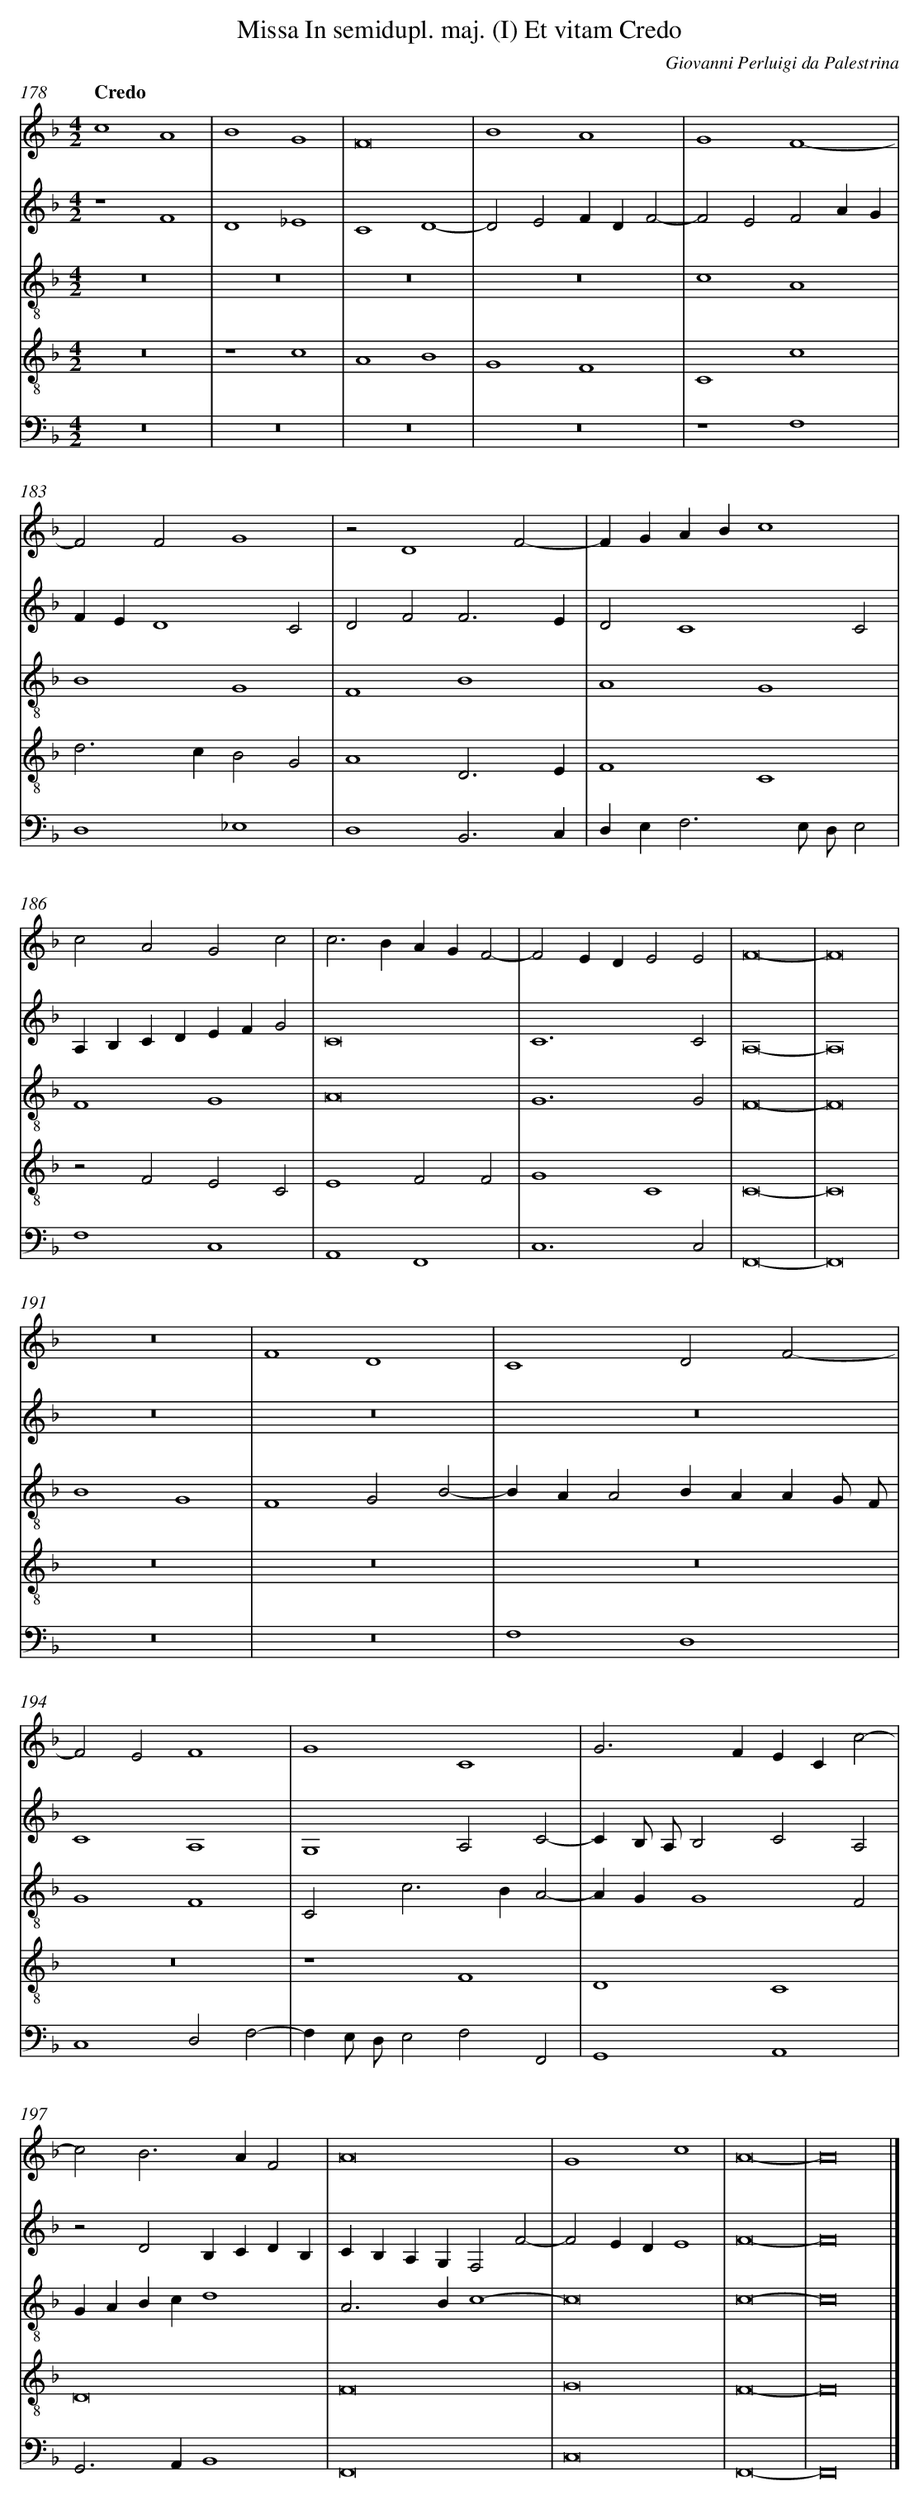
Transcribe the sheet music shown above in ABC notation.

X:1
T: Missa In semidupl. maj. (I) Et vitam Credo
C: Giovanni Perluigi da Palestrina
L: 1/4
M: 4/2
Q: "Credo"
V: 1 clef=treble
V: 2 clef=treble
V: 3 clef=treble-8
V: 4 clef=treble-8
V: 5 clef=bass
K: F
[V:1] c4A4 |
[V:2] z4F4 |
[V:3] z8 |
[V:4] z8 |
[V:5] z8 |
[V:1] B4G4 |
[V:2] D4_E4 |
[V:3] z8 |
[V:4] z4c4 |
[V:5] z8 |
[V:1] F8 |
[V:2] C4D4- |
[V:3] z8 |
[V:4] A4B4 |
[V:5] z8 |
[V:1] B4A4 |
[V:2] D2E2FDF2- |
[V:3] z8 |
[V:4] G4F4 |
[V:5] z8 |
[V:1] G4F4- |
[V:2] F2E2F2AG |
[V:3] c4A4 |
[V:4] C4c4 |
[V:5] z4F,4 |
[V:1] F2F2G4 |
[V:2] FED4C2 |
[V:3] B4G4 |
[V:4] d2>c2B2G2 |
[V:5] D,4_E,4 |
[V:1] z2D4F2- |
[V:2] D2F2F3E |
[V:3] F4B4 |
[V:4] A4D3E |
[V:5] D,4B,,3C, |
[V:1] FGABc4 |
[V:2] D2C4C2 |
[V:3] A4G4 |
[V:4] F4C4 |
[V:5] D,E,2<F,2E,/ D,/E,2 |
[V:1] c2A2G2c2 |
[V:2] A,B,CDEFG2 |
[V:3] F4G4 |
[V:4] z2F2E2C2 |
[V:5] F,4C,4 |
[V:1] c2>B2AGF2- |
[V:2] C8 |
[V:3] A8 |
[V:4] E4F2F2 |
[V:5] A,,4F,,4 |
[V:1] F2EDE2E2 |
[V:2] C6C2 |
[V:3] G6G2 |
[V:4] G4C4 |
[V:5] C,6C,2 |
[V:1] F8- |
[V:2] A,8- |
[V:3] F8- |
[V:4] C8- |
[V:5] F,,8- |
[V:1] F8 |
[V:2] A,8 |
[V:3] F8 |
[V:4] C8 |
[V:5] F,,8 |
[V:1] z8 |
[V:2] z8 |
[V:3] B4G4 |
[V:4] z8 |
[V:5] z8 |
[V:1] F4D4 |
[V:2] z8 |
[V:3] F4G2B2- |
[V:4] z8 |
[V:5] z8 |
[V:1] C4D2F2- |
[V:2] z8 |
[V:3] BAA2BAAG/ F/ |
[V:4] z8 |
[V:5] F,4D,4 |
[V:1] F2E2F4 |
[V:2] C4A,4 |
[V:3] G4F4 |
[V:4] z8 |
[V:5] C,4D,2F,2- |
[V:1] G4C4 |
[V:2] G,4A,2C2- |
[V:3] C2c2>B2A2- |
[V:4] z4F4 |
[V:5] F,E,/ D,/E,2F,2F,,2 |
[V:1] G2>F2ECc2- |
[V:2] CB,/ A,/B,2C2A,2 |
[V:3] AGG4F2 |
[V:4] D4C4 |
[V:5] G,,4A,,4 |
[V:1] c2B2>A2F2 |
[V:2] z2D2B,CDB, |
[V:3] GABcd4 |
[V:4] D8 |
[V:5] G,,2>A,,2B,,4 |
[V:1] A8 |
[V:2] CB,A,G,F,2F2- |
[V:3] A2>B2c4- |
[V:4] F8 |
[V:5] F,,8 |
[V:1] G4c4 |
[V:2] F2EDE4 |
[V:3] c8 |
[V:4] G8 |
[V:5] C,8 |
[V:1] A8- |
[V:2] F8- |
[V:3] c8- |
[V:4] F8- |
[V:5] F,,8- |
[V:1] A8 |]
[V:2] F8 |]
[V:3] c8 |]
[V:4] F8 |]
[V:5] F,,8 |]
